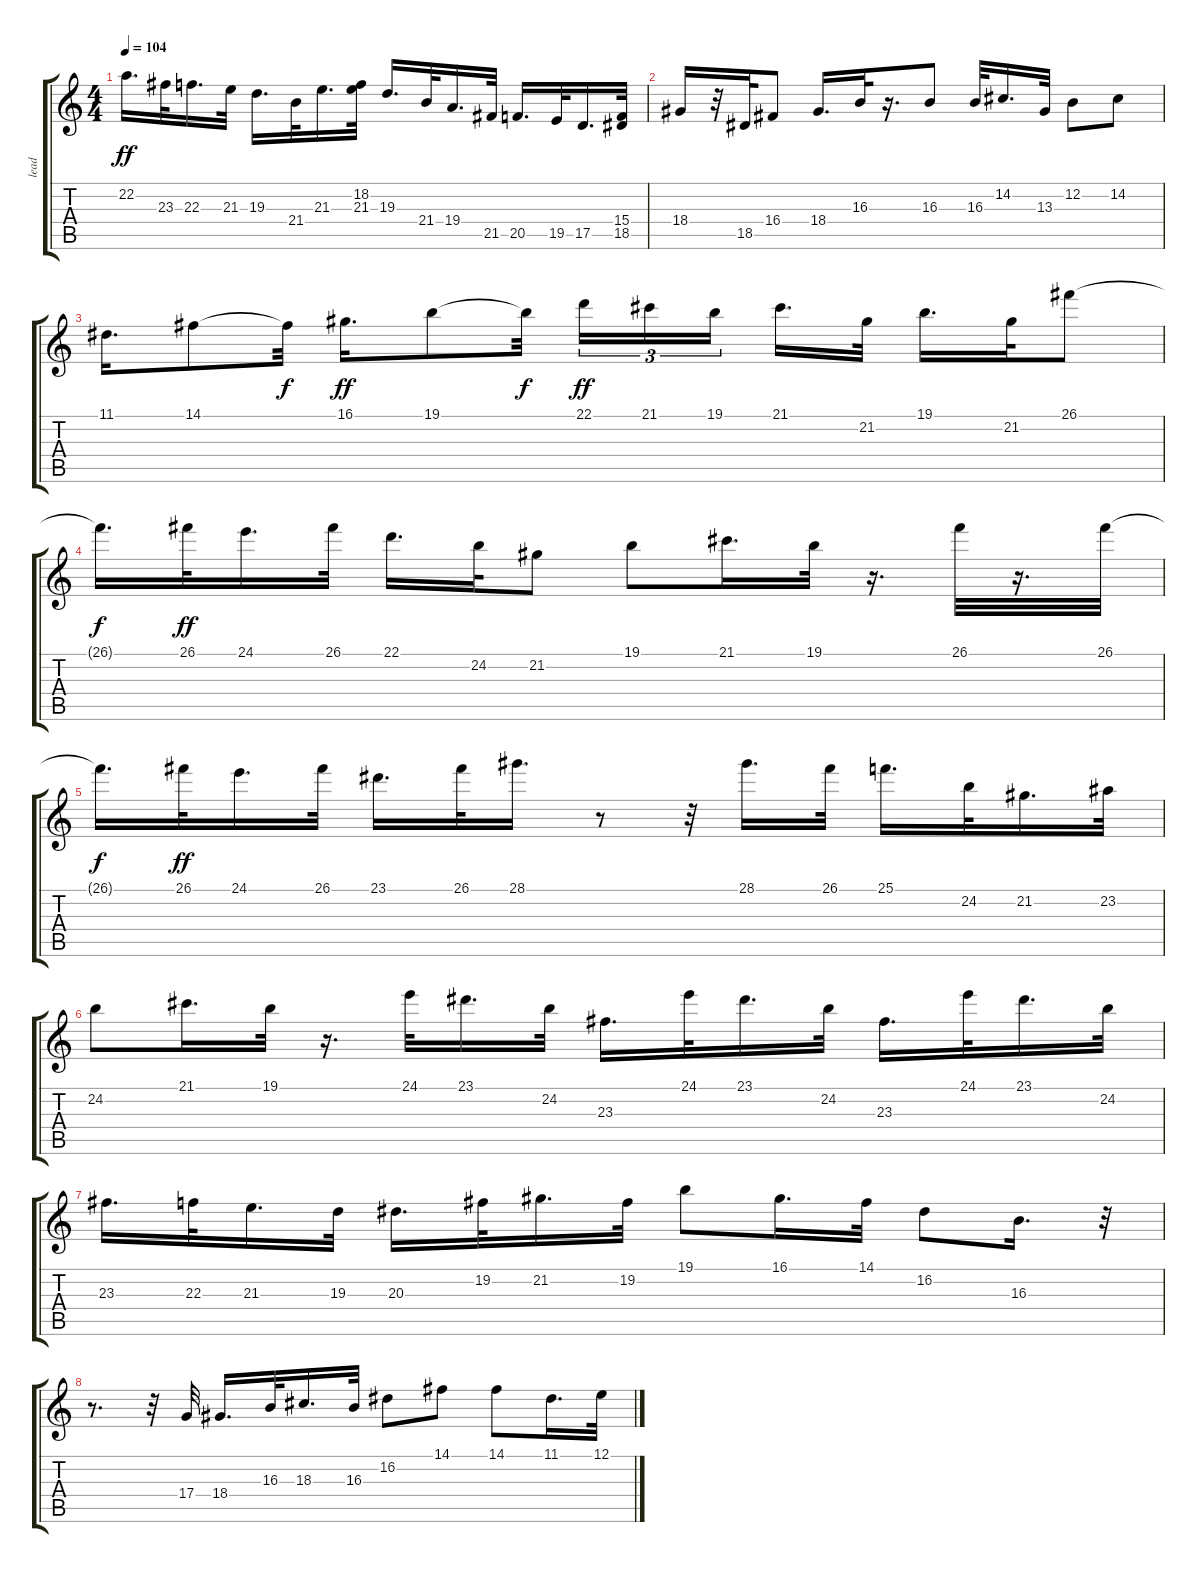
\track ("lead" "lead") {instrument lead1square}
\staff {score tabs}
\tuning (E4 B3 G3 D3 A2 E2) {hide}
\ts (4 4)
\tempo 104
\clef g2
\ks c
22.2.16{d dy ff} 23.3.32 22.3.16{d} 21.3.32 19.3.16{d} 21.4.32 21.3.16{d} (18.2 21.3).32 19.3.16{d} 21.4.32 19.4.16{d} 21.5.32 20.5.16{d} 19.5.32 17.5.16{d} (15.4 18.5).32 |
18.4.16 r.32 18.5.32 16.4.8 18.4.16{d} 16.3.32 r.16{d} 16.3.8 16.3.32 14.2.16{d} 13.3.32 12.2.8 14.2.8 |
11.1.16{d} 14.1.8 14.1{t}.32{dy f} 16.1.16{d dy ff} 19.1.8 19.1{t}.32{dy f} 22.1.16{tu (3 2) dy ff} 21.1.16{tu (3 2)} 19.1.16{tu (3 2) beam splitsecondary} 21.1.16{d} 21.2.32 19.1.16{d} 21.2.32 26.1.8 |
26.1{t}.16{d dy f} 26.1.32{dy ff} 24.1.16{d} 26.1.32 22.1.16{d} 24.2.32 21.2.8 19.1.8 21.1.16{d} 19.1.32 r.16{d} 26.1.32 r.16{d} 26.1.32 |
26.1{t}.16{d dy f} 26.1.32{dy ff} 24.1.16{d} 26.1.32 23.1.16{d} 26.1.32 28.1.16{d} r.8 r.32 28.1.16{d} 26.1.32 25.1.16{d} 24.2.32 21.2.16{d} 23.2.32 |
24.2.8 21.1.16{d} 19.1.32 r.16{d} 24.1.32 23.1.16{d} 24.2.32 23.3.16{d} 24.1.32 23.1.16{d} 24.2.32 23.3.16{d} 24.1.32 23.1.16{d} 24.2.32 |
23.3.16{d} 22.3.32 21.3.16{d} 19.3.32 20.3.16{d} 19.2.32 21.2.16{d} 19.2.32 19.1.8 16.1.16{d} 14.1.32 16.2.8 16.3.16{d} r.32 |
r.8{d} r.32 17.4.32 18.4.16{d} 16.3.32 18.3.16{d} 16.3.32 16.2.8 14.1.8 14.1.8 11.1.16{d} 12.1.32
